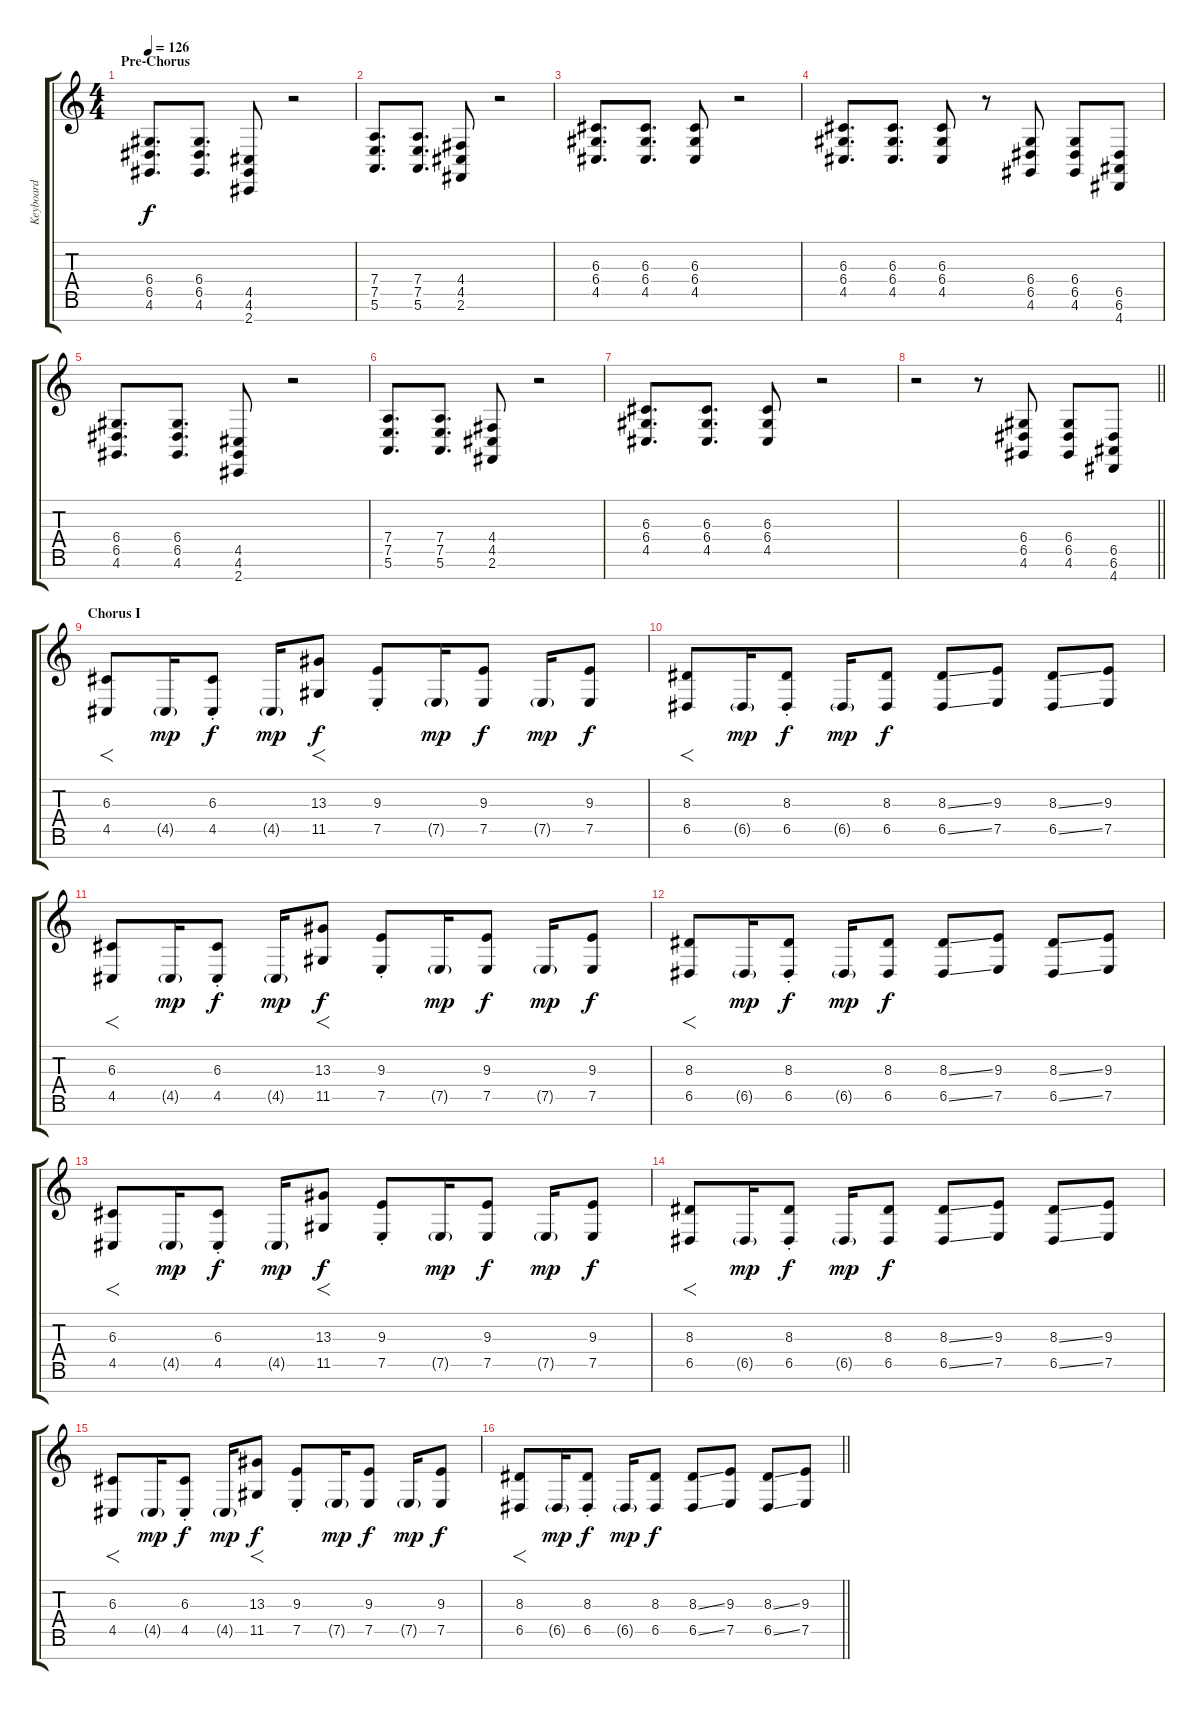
\track ("Keyboard" "Keyboard") {instrument acousticgrandpiano}
\staff {score tabs}
\tuning (E4 B3 G3 D3 A2 E2 B1) {hide}
\ts (4 4)
\section ("" "Pre-Chorus")
\tempo 126
\clef g2
\ks c
(6.4 6.5 4.6).8{d dy f instrument acousticgrandpiano} (6.4 6.5 4.6).8{d} (4.5 4.6 2.7).8 r.2 |
(7.4 7.5 5.6).8{d} (7.4 7.5 5.6).8{d} (4.4 4.5 2.6).8 r.2 |
(6.3 6.4 4.5).8{d} (6.3 6.4 4.5).8{d} (6.3 6.4 4.5).8 r.2 |
(6.3 6.4 4.5).8{d} (6.3 6.4 4.5).8{d} (6.3 6.4 4.5).8 r.8 (6.4 6.5 4.6).8 (6.4 6.5 4.6).8 (6.5 6.6 4.7).8 |
(6.4 6.5 4.6).8{d} (6.4 6.5 4.6).8{d} (4.5 4.6 2.7).8 r.2 |
(7.4 7.5 5.6).8{d} (7.4 7.5 5.6).8{d} (4.4 4.5 2.6).8 r.2 |
(6.3 6.4 4.5).8{d} (6.3 6.4 4.5).8{d} (6.3 6.4 4.5).8 r.2 |
\barLineRight lightlight
r.2 r.8 (6.4 6.5 4.6).8 (6.4 6.5 4.6).8 (6.5 6.6 4.7).8 |
\section ("" "Chorus I")
(6.3 4.5).8{f instrument lead2sawtooth} 4.5{g}.16{dy mp} (6.3{st} 4.5{st}).8{dy f} 4.5{g}.16{dy mp} (13.3 11.5).8{f dy f} (9.3{st} 7.5{st}).8 7.5{g}.16{dy mp} (9.3 7.5).8{dy f} 7.5{g}.16{dy mp} (9.3 7.5).8{dy f} |
(8.3 6.5).8{f} 6.5{g}.16{dy mp} (8.3{st} 6.5{st}).8{dy f} 6.5{g}.16{dy mp} (8.3 6.5).8{dy f} (8.3{ss} 6.5{ss}).8 (9.3 7.5).8 (8.3{ss} 6.5{ss}).8 (9.3 7.5).8 |
(6.3 4.5).8{f} 4.5{g}.16{dy mp} (6.3{st} 4.5{st}).8{dy f} 4.5{g}.16{dy mp} (13.3 11.5).8{f dy f} (9.3{st} 7.5{st}).8 7.5{g}.16{dy mp} (9.3 7.5).8{dy f} 7.5{g}.16{dy mp} (9.3 7.5).8{dy f} |
(8.3 6.5).8{f} 6.5{g}.16{dy mp} (8.3{st} 6.5{st}).8{dy f} 6.5{g}.16{dy mp} (8.3 6.5).8{dy f} (8.3{ss} 6.5{ss}).8 (9.3 7.5).8 (8.3{ss} 6.5{ss}).8 (9.3 7.5).8 |
(6.3 4.5).8{f} 4.5{g}.16{dy mp} (6.3{st} 4.5{st}).8{dy f} 4.5{g}.16{dy mp} (13.3 11.5).8{f dy f} (9.3{st} 7.5{st}).8 7.5{g}.16{dy mp} (9.3 7.5).8{dy f} 7.5{g}.16{dy mp} (9.3 7.5).8{dy f} |
(8.3 6.5).8{f} 6.5{g}.16{dy mp} (8.3{st} 6.5{st}).8{dy f} 6.5{g}.16{dy mp} (8.3 6.5).8{dy f} (8.3{ss} 6.5{ss}).8 (9.3 7.5).8 (8.3{ss} 6.5{ss}).8 (9.3 7.5).8 |
(6.3 4.5).8{f} 4.5{g}.16{dy mp} (6.3{st} 4.5{st}).8{dy f} 4.5{g}.16{dy mp} (13.3 11.5).8{f dy f} (9.3{st} 7.5{st}).8 7.5{g}.16{dy mp} (9.3 7.5).8{dy f} 7.5{g}.16{dy mp} (9.3 7.5).8{dy f} |
\barLineRight lightlight
(8.3 6.5).8{f} 6.5{g}.16{dy mp} (8.3{st} 6.5{st}).8{dy f} 6.5{g}.16{dy mp} (8.3 6.5).8{dy f} (8.3{ss} 6.5{ss}).8 (9.3 7.5).8 (8.3{ss} 6.5{ss}).8 (9.3 7.5).8
